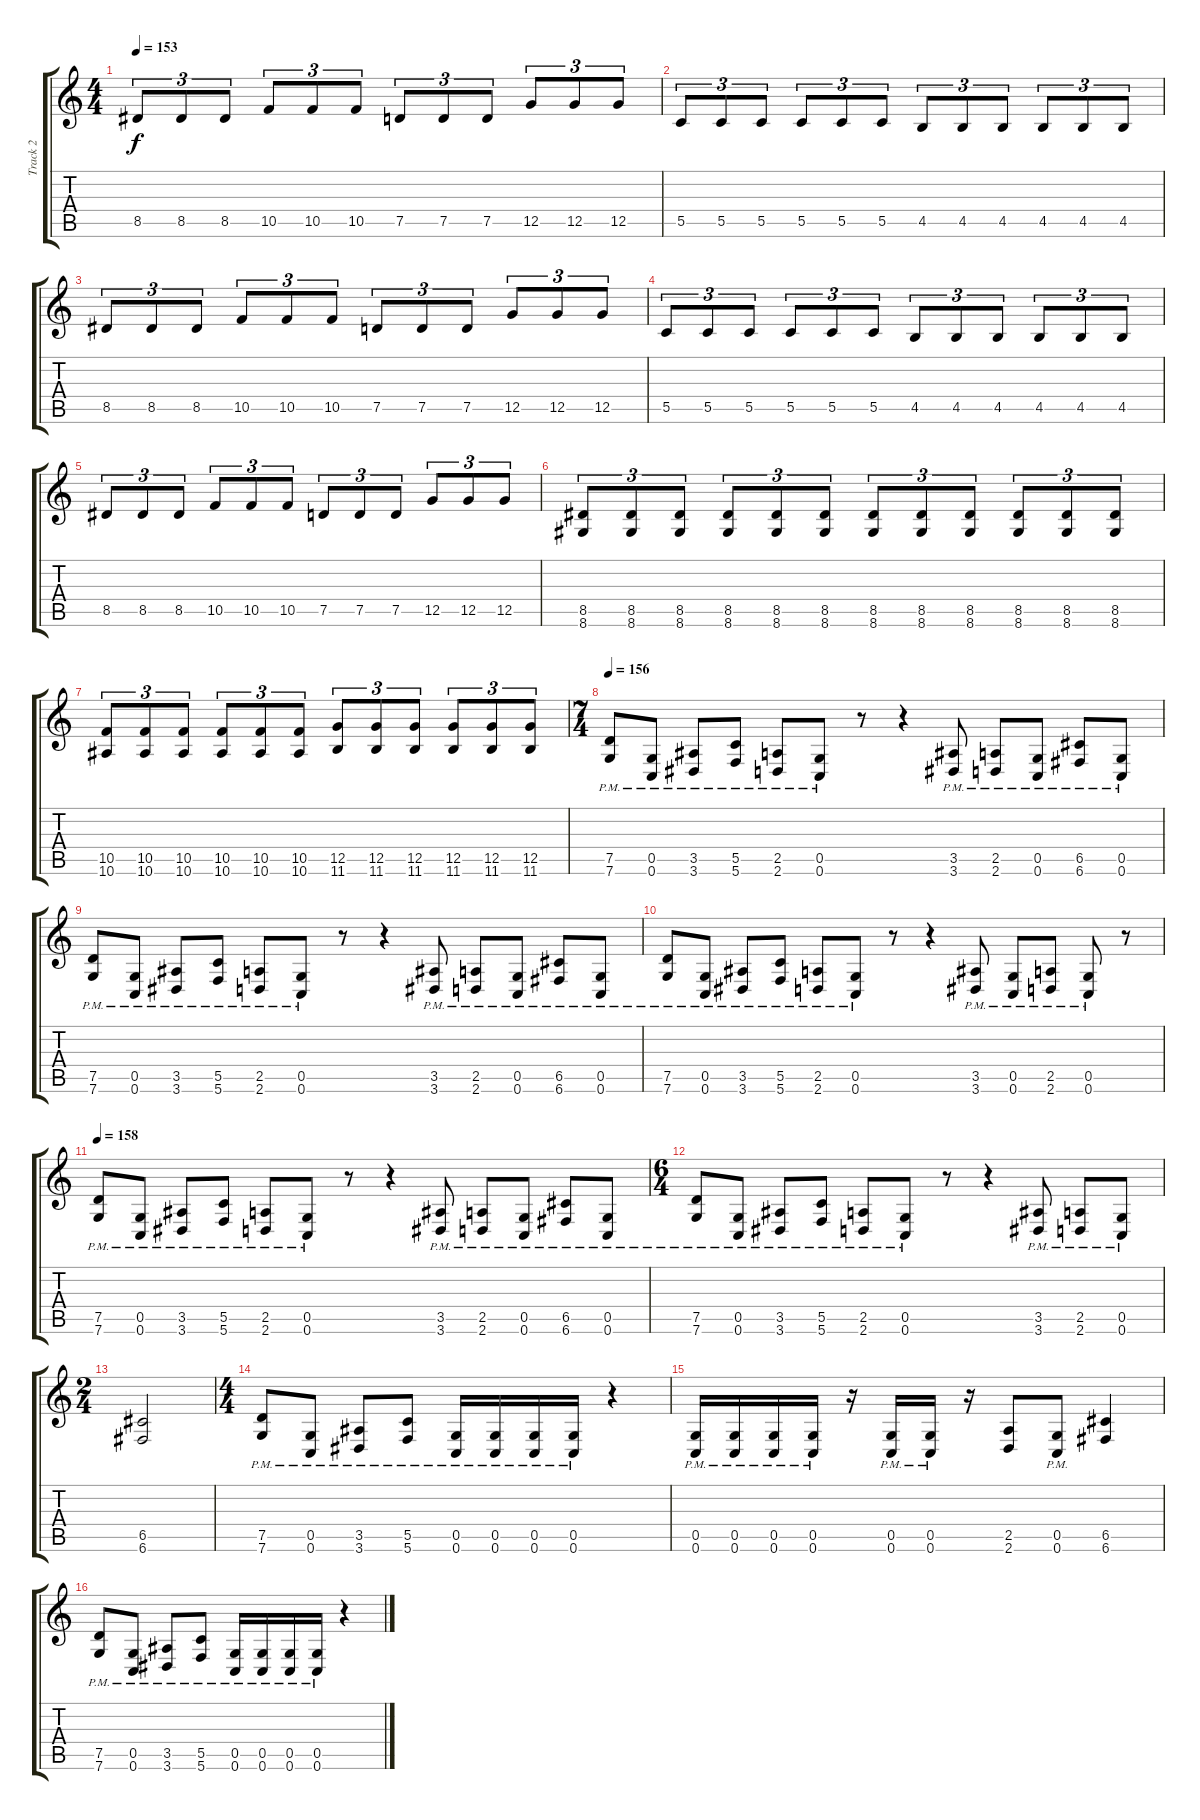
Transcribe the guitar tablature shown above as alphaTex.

\track ("Track 2" "Track 2") {instrument distortionguitar}
\staff {score tabs}
\tuning (D4 A3 F3 C3 G2 C2) {hide}
\ts (4 4)
\tempo 153
\clef g2
\ks c
8.5.8{tu (3 2) dy f} 8.5.8{tu (3 2)} 8.5.8{tu (3 2)} 10.5.8{tu (3 2)} 10.5.8{tu (3 2)} 10.5.8{tu (3 2)} 7.5.8{tu (3 2)} 7.5.8{tu (3 2)} 7.5.8{tu (3 2)} 12.5.8{tu (3 2)} 12.5.8{tu (3 2)} 12.5.8{tu (3 2)} |
5.5.8{tu (3 2)} 5.5.8{tu (3 2)} 5.5.8{tu (3 2)} 5.5.8{tu (3 2)} 5.5.8{tu (3 2)} 5.5.8{tu (3 2)} 4.5.8{tu (3 2)} 4.5.8{tu (3 2)} 4.5.8{tu (3 2)} 4.5.8{tu (3 2)} 4.5.8{tu (3 2)} 4.5.8{tu (3 2)} |
8.5.8{tu (3 2)} 8.5.8{tu (3 2)} 8.5.8{tu (3 2)} 10.5.8{tu (3 2)} 10.5.8{tu (3 2)} 10.5.8{tu (3 2)} 7.5.8{tu (3 2)} 7.5.8{tu (3 2)} 7.5.8{tu (3 2)} 12.5.8{tu (3 2)} 12.5.8{tu (3 2)} 12.5.8{tu (3 2)} |
5.5.8{tu (3 2)} 5.5.8{tu (3 2)} 5.5.8{tu (3 2)} 5.5.8{tu (3 2)} 5.5.8{tu (3 2)} 5.5.8{tu (3 2)} 4.5.8{tu (3 2)} 4.5.8{tu (3 2)} 4.5.8{tu (3 2)} 4.5.8{tu (3 2)} 4.5.8{tu (3 2)} 4.5.8{tu (3 2)} |
8.5.8{tu (3 2)} 8.5.8{tu (3 2)} 8.5.8{tu (3 2)} 10.5.8{tu (3 2)} 10.5.8{tu (3 2)} 10.5.8{tu (3 2)} 7.5.8{tu (3 2)} 7.5.8{tu (3 2)} 7.5.8{tu (3 2)} 12.5.8{tu (3 2)} 12.5.8{tu (3 2)} 12.5.8{tu (3 2)} |
(8.5 8.6).8{tu (3 2)} (8.5 8.6).8{tu (3 2)} (8.5 8.6).8{tu (3 2)} (8.5 8.6).8{tu (3 2)} (8.5 8.6).8{tu (3 2)} (8.5 8.6).8{tu (3 2)} (8.5 8.6).8{tu (3 2)} (8.5 8.6).8{tu (3 2)} (8.5 8.6).8{tu (3 2)} (8.5 8.6).8{tu (3 2)} (8.5 8.6).8{tu (3 2)} (8.5 8.6).8{tu (3 2)} |
(10.5 10.6).8{tu (3 2)} (10.5 10.6).8{tu (3 2)} (10.5 10.6).8{tu (3 2)} (10.5 10.6).8{tu (3 2)} (10.5 10.6).8{tu (3 2)} (10.5 10.6).8{tu (3 2)} (12.5 11.6).8{tu (3 2)} (12.5 11.6).8{tu (3 2)} (12.5 11.6).8{tu (3 2)} (12.5 11.6).8{tu (3 2)} (12.5 11.6).8{tu (3 2)} (12.5 11.6).8{tu (3 2)} |
\ts (7 4)
\tempo 156
(7.5{pm} 7.6{pm}).8 (0.5{pm} 0.6{pm}).8 (3.5{pm} 3.6{pm}).8 (5.5{pm} 5.6{pm}).8 (2.5{pm} 2.6{pm}).8 (0.5{pm} 0.6{pm}).8 r.8 r.4 (3.5{pm} 3.6{pm}).8 (2.5{pm} 2.6{pm}).8 (0.5{pm} 0.6{pm}).8 (6.5{pm} 6.6{pm}).8 (0.5{pm} 0.6{pm}).8 |
(7.5{pm} 7.6{pm}).8 (0.5{pm} 0.6{pm}).8 (3.5{pm} 3.6{pm}).8 (5.5{pm} 5.6{pm}).8 (2.5{pm} 2.6{pm}).8 (0.5{pm} 0.6{pm}).8 r.8 r.4 (3.5{pm} 3.6{pm}).8 (2.5{pm} 2.6{pm}).8 (0.5{pm} 0.6{pm}).8 (6.5{pm} 6.6{pm}).8 (0.5{pm} 0.6{pm}).8 |
(7.5{pm} 7.6{pm}).8 (0.5{pm} 0.6{pm}).8 (3.5{pm} 3.6{pm}).8 (5.5{pm} 5.6{pm}).8 (2.5{pm} 2.6{pm}).8 (0.5{pm} 0.6{pm}).8 r.8 r.4 (3.5{pm} 3.6{pm}).8 (0.5{pm} 0.6{pm}).8 (2.5{pm} 2.6{pm}).8 (0.5{pm} 0.6{pm}).8 r.8 |
\tempo 158
(7.5{pm} 7.6{pm}).8 (0.5{pm} 0.6{pm}).8 (3.5{pm} 3.6{pm}).8 (5.5{pm} 5.6{pm}).8 (2.5{pm} 2.6{pm}).8 (0.5{pm} 0.6{pm}).8 r.8 r.4 (3.5{pm} 3.6{pm}).8 (2.5{pm} 2.6{pm}).8 (0.5{pm} 0.6{pm}).8 (6.5{pm} 6.6{pm}).8 (0.5{pm} 0.6{pm}).8 |
\ts (6 4)
(7.5{pm} 7.6{pm}).8 (0.5{pm} 0.6{pm}).8 (3.5{pm} 3.6{pm}).8 (5.5{pm} 5.6{pm}).8 (2.5{pm} 2.6{pm}).8 (0.5{pm} 0.6{pm}).8 r.8 r.4 (3.5{pm} 3.6{pm}).8 (2.5{pm} 2.6{pm}).8 (0.5{pm} 0.6{pm}).8 |
\ts (2 4)
(6.5 6.6).2 |
\ts (4 4)
(7.5{pm} 7.6{pm}).8 (0.5{pm} 0.6{pm}).8 (3.5{pm} 3.6{pm}).8 (5.5{pm} 5.6{pm}).8 (0.5{pm} 0.6{pm}).16 (0.5{pm} 0.6{pm}).16 (0.5{pm} 0.6{pm}).16 (0.5{pm} 0.6{pm}).16 r.4 |
(0.5{pm} 0.6{pm}).16 (0.5{pm} 0.6{pm}).16 (0.5{pm} 0.6{pm}).16 (0.5{pm} 0.6{pm}).16 r.16 (0.5{pm} 0.6{pm}).16 (0.5{pm} 0.6{pm}).16 r.16 (2.5 2.6).8 (0.5{pm} 0.6{pm}).8 (6.5 6.6).4 |
(7.5{pm} 7.6{pm}).8 (0.5{pm} 0.6{pm}).8 (3.5{pm} 3.6{pm}).8 (5.5{pm} 5.6{pm}).8 (0.5{pm} 0.6{pm}).16 (0.5{pm} 0.6{pm}).16 (0.5{pm} 0.6{pm}).16 (0.5{pm} 0.6{pm}).16 r.4
